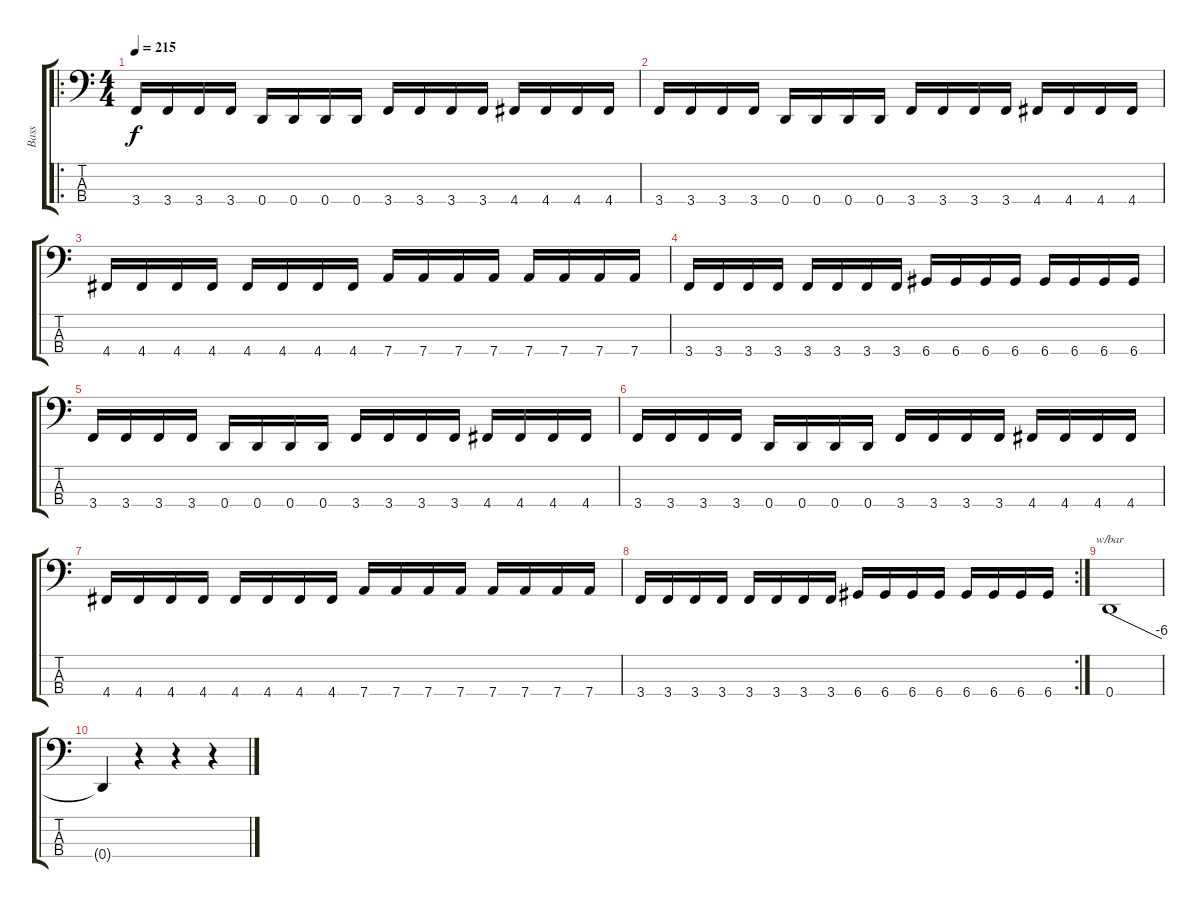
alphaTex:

\track ("Bass" "Bass") {instrument electricbasspick}
\staff {score tabs}
\tuning (F2 C2 G1 D1) {hide}
\ro
\ts (4 4)
\tempo 215
\clef f4
\ks c
3.4.16{dy f} 3.4.16 3.4.16 3.4.16 0.4.16 0.4.16 0.4.16 0.4.16 3.4.16 3.4.16 3.4.16 3.4.16 4.4.16 4.4.16 4.4.16 4.4.16 |
3.4.16 3.4.16 3.4.16 3.4.16 0.4.16 0.4.16 0.4.16 0.4.16 3.4.16 3.4.16 3.4.16 3.4.16 4.4.16 4.4.16 4.4.16 4.4.16 |
4.4.16 4.4.16 4.4.16 4.4.16 4.4.16 4.4.16 4.4.16 4.4.16 7.4.16 7.4.16 7.4.16 7.4.16 7.4.16 7.4.16 7.4.16 7.4.16 |
3.4.16 3.4.16 3.4.16 3.4.16 3.4.16 3.4.16 3.4.16 3.4.16 6.4.16 6.4.16 6.4.16 6.4.16 6.4.16 6.4.16 6.4.16 6.4.16 |
3.4.16 3.4.16 3.4.16 3.4.16 0.4.16 0.4.16 0.4.16 0.4.16 3.4.16 3.4.16 3.4.16 3.4.16 4.4.16 4.4.16 4.4.16 4.4.16 |
3.4.16 3.4.16 3.4.16 3.4.16 0.4.16 0.4.16 0.4.16 0.4.16 3.4.16 3.4.16 3.4.16 3.4.16 4.4.16 4.4.16 4.4.16 4.4.16 |
4.4.16 4.4.16 4.4.16 4.4.16 4.4.16 4.4.16 4.4.16 4.4.16 7.4.16 7.4.16 7.4.16 7.4.16 7.4.16 7.4.16 7.4.16 7.4.16 |
\rc 2
3.4.16 3.4.16 3.4.16 3.4.16 3.4.16 3.4.16 3.4.16 3.4.16 6.4.16 6.4.16 6.4.16 6.4.16 6.4.16 6.4.16 6.4.16 6.4.16 |
0.4.1{tbe (dive default 0 0 60 -24)} |
0.4{t}.4 r.4 r.4 r.4
